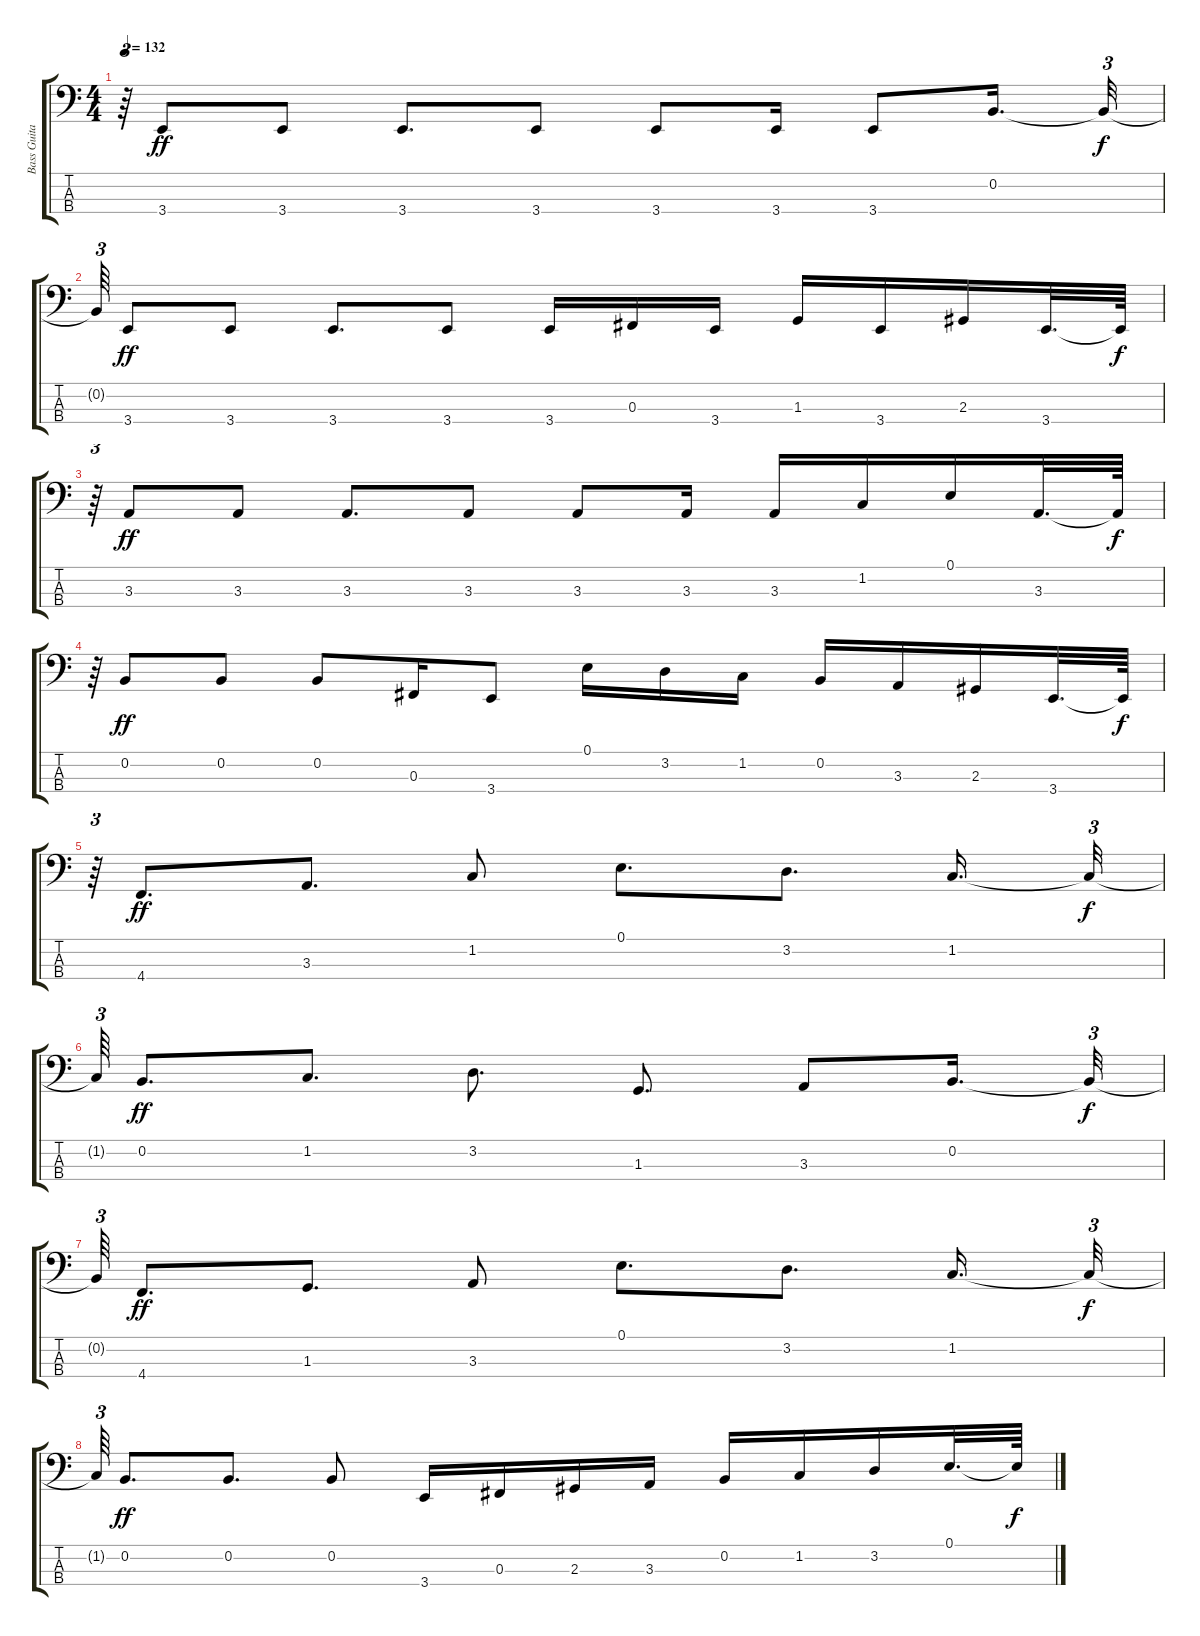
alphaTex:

\track ("Bass Guitar" "Bass Guita") {instrument electricbasspick}
\staff {score tabs}
\tuning (E2 B1 Gb1 Db1) {hide}
\ts (4 4)
\tempo 132
\clef f4
\ks c
r.64{tu (3 2) dy f} 3.4.8{dy ff} 3.4.8 3.4.8{d} 3.4.8 3.4.8 3.4.16 3.4.8 0.2.16{d} 0.2{t}.32{tu (3 2) dy f} |
0.2{t}.64{tu (3 2)} 3.4.8{dy ff} 3.4.8 3.4.8{d} 3.4.8 3.4.16 0.3.16 3.4.16 1.3.16 3.4.16 2.3.16 3.4.32{d} 3.4{t}.64{dy f} |
r.64{tu (3 2)} 3.3.8{dy ff} 3.3.8 3.3.8{d} 3.3.8 3.3.8 3.3.16 3.3.16 1.2.16 0.1.16 3.3.32{d} 3.3{t}.64{dy f} |
r.64{tu (3 2)} 0.2.8{dy ff} 0.2.8 0.2.8 0.3.16 3.4.8 0.1.16 3.2.16 1.2.16 0.2.16 3.3.16 2.3.16 3.4.32{d} 3.4{t}.64{dy f} |
r.64{tu (3 2)} 4.4.8{d dy ff} 3.3.8{d} 1.2.8 0.1.8{d} 3.2.8{d} 1.2.16{d} 1.2{t}.32{tu (3 2) dy f} |
1.2{t}.64{tu (3 2)} 0.2.8{d dy ff} 1.2.8{d} 3.2.8{d} 1.3.8{d} 3.3.8 0.2.16{d} 0.2{t}.32{tu (3 2) dy f} |
0.2{t}.64{tu (3 2)} 4.4.8{d dy ff} 1.3.8{d} 3.3.8 0.1.8{d} 3.2.8{d} 1.2.16{d} 1.2{t}.32{tu (3 2) dy f} |
1.2{t}.64{tu (3 2)} 0.2.8{d dy ff} 0.2.8{d} 0.2.8 3.4.16 0.3.16 2.3.16 3.3.16 0.2.16 1.2.16 3.2.16 0.1.32{d} 0.1{t}.64{dy f}
